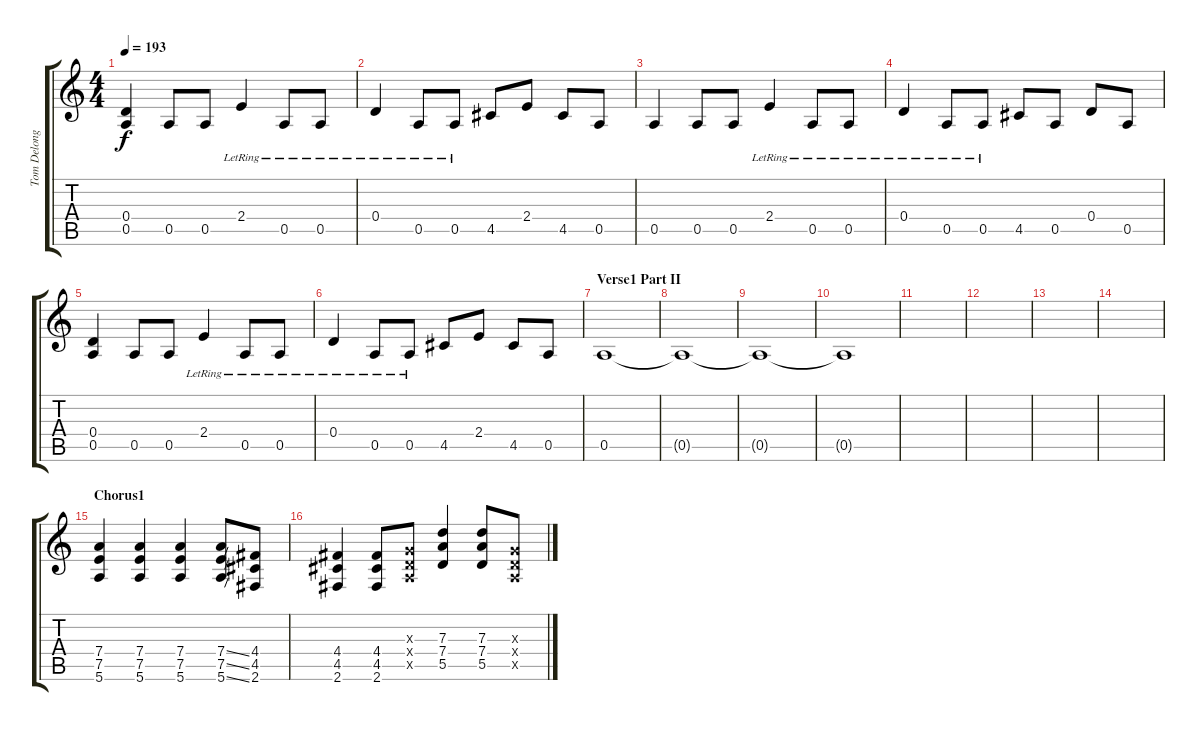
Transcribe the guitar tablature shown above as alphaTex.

\track ("Tom Delong (Guitar 1)" "Tom Delong") {instrument distortionguitar}
\staff {score tabs}
\tuning (E4 B3 G3 D3 A2 E2) {hide}
\ts (4 4)
\tempo 193
\clef g2
\ks c
(0.4 0.5).4{dy f} 0.5.8 0.5.8 2.4{lr}.4 0.5{lr}.8 0.5{lr}.8 |
0.4{lr}.4 0.5{lr}.8 0.5{lr}.8 4.5.8 2.4.8 4.5.8 0.5.8 |
0.5.4 0.5.8 0.5.8 2.4{lr}.4 0.5{lr}.8 0.5{lr}.8 |
0.4{lr}.4 0.5{lr}.8 0.5{lr}.8 4.5.8 0.5.8 0.4.8 0.5.8 |
(0.4 0.5).4 0.5.8 0.5.8 2.4{lr}.4 0.5{lr}.8 0.5{lr}.8 |
0.4{lr}.4 0.5{lr}.8 0.5{lr}.8 4.5.8 2.4.8 4.5.8 0.5.8 |
\section ("" "Verse1 Part II")
0.5.1 |
0.5{t}.1 |
0.5{t}.1 |
0.5{t}.1 |
|
|
|
|
\section ("" "Chorus1")
(7.4 7.5 5.6).4 (7.4 7.5 5.6).4 (7.4 7.5 5.6).4 (7.4{ss} 7.5{ss} 5.6{ss}).8 (4.4 4.5 2.6).8 |
(4.4 4.5 2.6).4 (4.4 4.5 2.6).8 (0.3{x} 0.4{x} 0.5{x}).8 (7.3 7.4 5.5).4 (7.3 7.4 5.5).8 (0.3{x} 0.4{x} 0.5{x}).8
